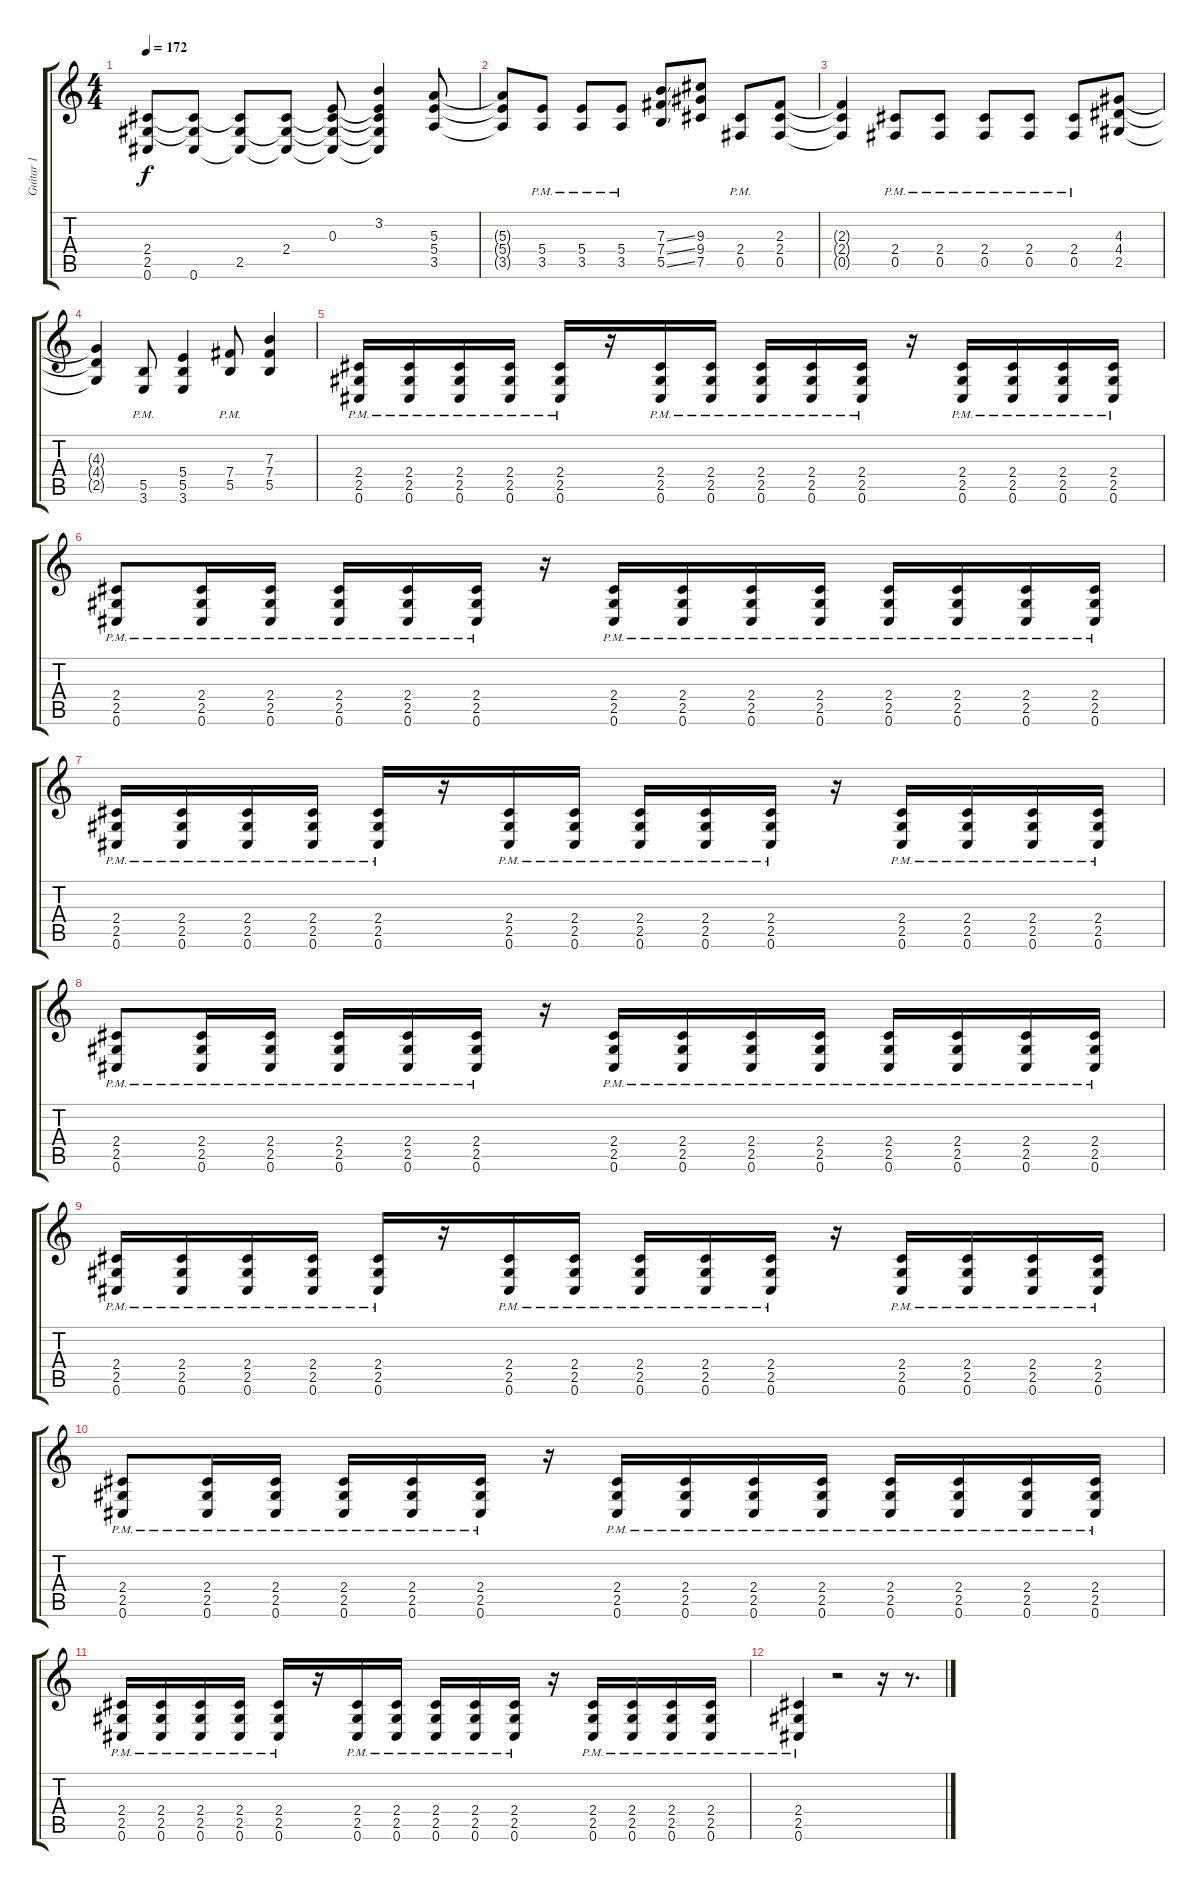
\track ("Guitar 1" "Guitar 1") {instrument distortionguitar}
\staff {score tabs}
\tuning (Db4 Ab3 E3 B2 Gb2 Db2) {hide}
\ts (4 4)
\tempo 172
\clef g2
\ks c
(2.4 2.5 0.6).8{dy f} (2.4{t} 2.5{t} 0.6).8 (2.4{t} 2.5 0.6{t}).8 (2.4 2.5{t} 0.6{t}).8 (0.3 2.4{t} 2.5{t} 0.6{t}).8 (3.2 0.3{t} 2.4{t} 2.5{t} 0.6{t}).4 (5.3 5.4 3.5).8 |
(5.3{t} 5.4{t} 3.5{t}).8 (5.4{pm} 3.5{pm}).8 (5.4{pm} 3.5{pm}).8 (5.4{pm} 3.5{pm}).8 (7.3{ss} 7.4{ss} 5.5{ss}).8 (9.3 9.4 7.5).8 (2.4{pm} 0.5{pm}).8 (2.3 2.4 0.5).8 |
(2.3{t} 2.4{t} 0.5{t}).4 (2.4{pm} 0.5{pm}).8 (2.4{pm} 0.5{pm}).8 (2.4{pm} 0.5{pm}).8 (2.4{pm} 0.5{pm}).8 (2.4{pm} 0.5{pm}).8 (4.3 4.4 2.5).8 |
(4.3{t} 4.4{t} 2.5{t}).4 (5.5{pm} 3.6{pm}).8 (5.4 5.5 3.6).4 (7.4{pm} 5.5{pm}).8 (7.3 7.4 5.5).4 |
(2.4{pm} 2.5{pm} 0.6{pm}).16 (2.4{pm} 2.5{pm} 0.6{pm}).16 (2.4{pm} 2.5{pm} 0.6{pm}).16 (2.4{pm} 2.5{pm} 0.6{pm}).16 (2.4{pm} 2.5{pm} 0.6{pm}).16 r.16 (2.4{pm} 2.5{pm} 0.6{pm}).16 (2.4{pm} 2.5{pm} 0.6{pm}).16 (2.4{pm} 2.5{pm} 0.6{pm}).16 (2.4{pm} 2.5{pm} 0.6{pm}).16 (2.4{pm} 2.5{pm} 0.6{pm}).16 r.16 (2.4{pm} 2.5{pm} 0.6{pm}).16 (2.4{pm} 2.5{pm} 0.6{pm}).16 (2.4{pm} 2.5{pm} 0.6{pm}).16 (2.4{pm} 2.5{pm} 0.6{pm}).16 |
(2.4{pm} 2.5{pm} 0.6{pm}).8 (2.4{pm} 2.5{pm} 0.6{pm}).16 (2.4{pm} 2.5{pm} 0.6{pm}).16 (2.4{pm} 2.5{pm} 0.6{pm}).16 (2.4{pm} 2.5{pm} 0.6{pm}).16 (2.4{pm} 2.5{pm} 0.6{pm}).16 r.16 (2.4{pm} 2.5{pm} 0.6{pm}).16 (2.4{pm} 2.5{pm} 0.6{pm}).16 (2.4{pm} 2.5{pm} 0.6{pm}).16 (2.4{pm} 2.5{pm} 0.6{pm}).16 (2.4{pm} 2.5{pm} 0.6{pm}).16 (2.4{pm} 2.5{pm} 0.6{pm}).16 (2.4{pm} 2.5{pm} 0.6{pm}).16 (2.4{pm} 2.5{pm} 0.6{pm}).16 |
(2.4{pm} 2.5{pm} 0.6{pm}).16 (2.4{pm} 2.5{pm} 0.6{pm}).16 (2.4{pm} 2.5{pm} 0.6{pm}).16 (2.4{pm} 2.5{pm} 0.6{pm}).16 (2.4{pm} 2.5{pm} 0.6{pm}).16 r.16 (2.4{pm} 2.5{pm} 0.6{pm}).16 (2.4{pm} 2.5{pm} 0.6{pm}).16 (2.4{pm} 2.5{pm} 0.6{pm}).16 (2.4{pm} 2.5{pm} 0.6{pm}).16 (2.4{pm} 2.5{pm} 0.6{pm}).16 r.16 (2.4{pm} 2.5{pm} 0.6{pm}).16 (2.4{pm} 2.5{pm} 0.6{pm}).16 (2.4{pm} 2.5{pm} 0.6{pm}).16 (2.4{pm} 2.5{pm} 0.6{pm}).16 |
(2.4{pm} 2.5{pm} 0.6{pm}).8 (2.4{pm} 2.5{pm} 0.6{pm}).16 (2.4{pm} 2.5{pm} 0.6{pm}).16 (2.4{pm} 2.5{pm} 0.6{pm}).16 (2.4{pm} 2.5{pm} 0.6{pm}).16 (2.4{pm} 2.5{pm} 0.6{pm}).16 r.16 (2.4{pm} 2.5{pm} 0.6{pm}).16 (2.4{pm} 2.5{pm} 0.6{pm}).16 (2.4{pm} 2.5{pm} 0.6{pm}).16 (2.4{pm} 2.5{pm} 0.6{pm}).16 (2.4{pm} 2.5{pm} 0.6{pm}).16 (2.4{pm} 2.5{pm} 0.6{pm}).16 (2.4{pm} 2.5{pm} 0.6{pm}).16 (2.4{pm} 2.5{pm} 0.6{pm}).16 |
(2.4{pm} 2.5{pm} 0.6{pm}).16 (2.4{pm} 2.5{pm} 0.6{pm}).16 (2.4{pm} 2.5{pm} 0.6{pm}).16 (2.4{pm} 2.5{pm} 0.6{pm}).16 (2.4{pm} 2.5{pm} 0.6{pm}).16 r.16 (2.4{pm} 2.5{pm} 0.6{pm}).16 (2.4{pm} 2.5{pm} 0.6{pm}).16 (2.4{pm} 2.5{pm} 0.6{pm}).16 (2.4{pm} 2.5{pm} 0.6{pm}).16 (2.4{pm} 2.5{pm} 0.6{pm}).16 r.16 (2.4{pm} 2.5{pm} 0.6{pm}).16 (2.4{pm} 2.5{pm} 0.6{pm}).16 (2.4{pm} 2.5{pm} 0.6{pm}).16 (2.4{pm} 2.5{pm} 0.6{pm}).16 |
(2.4{pm} 2.5{pm} 0.6{pm}).8 (2.4{pm} 2.5{pm} 0.6{pm}).16 (2.4{pm} 2.5{pm} 0.6{pm}).16 (2.4{pm} 2.5{pm} 0.6{pm}).16 (2.4{pm} 2.5{pm} 0.6{pm}).16 (2.4{pm} 2.5{pm} 0.6{pm}).16 r.16 (2.4{pm} 2.5{pm} 0.6{pm}).16 (2.4{pm} 2.5{pm} 0.6{pm}).16 (2.4{pm} 2.5{pm} 0.6{pm}).16 (2.4{pm} 2.5{pm} 0.6{pm}).16 (2.4{pm} 2.5{pm} 0.6{pm}).16 (2.4{pm} 2.5{pm} 0.6{pm}).16 (2.4{pm} 2.5{pm} 0.6{pm}).16 (2.4{pm} 2.5{pm} 0.6{pm}).16 |
(2.4{pm} 2.5{pm} 0.6{pm}).16 (2.4{pm} 2.5{pm} 0.6{pm}).16 (2.4{pm} 2.5{pm} 0.6{pm}).16 (2.4{pm} 2.5{pm} 0.6{pm}).16 (2.4{pm} 2.5{pm} 0.6{pm}).16 r.16 (2.4{pm} 2.5{pm} 0.6{pm}).16 (2.4{pm} 2.5{pm} 0.6{pm}).16 (2.4{pm} 2.5{pm} 0.6{pm}).16 (2.4{pm} 2.5{pm} 0.6{pm}).16 (2.4{pm} 2.5{pm} 0.6{pm}).16 r.16 (2.4{pm} 2.5{pm} 0.6{pm}).16 (2.4{pm} 2.5{pm} 0.6{pm}).16 (2.4{pm} 2.5{pm} 0.6{pm}).16 (2.4{pm} 2.5{pm} 0.6{pm}).16 |
(2.4{pm} 2.5{pm} 0.6{pm}).4 r.2 r.16 r.8{d}
